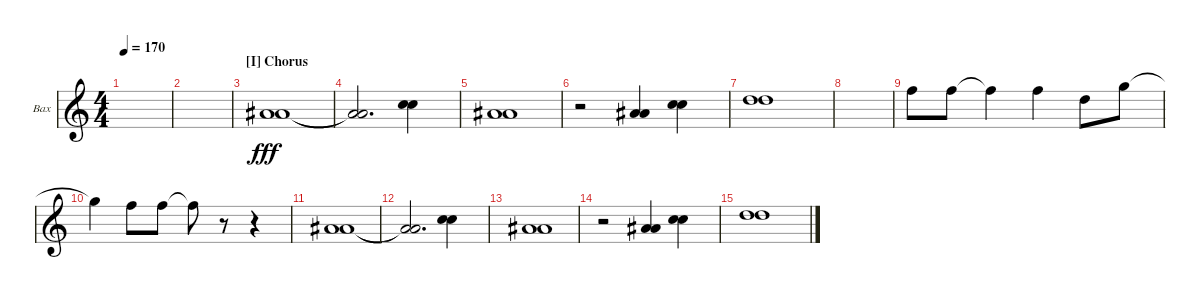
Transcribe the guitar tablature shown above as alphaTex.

\defaultSystemsLayout 4
\bracketExtendMode groupsimilarinstruments
\firstSystemTrackNameOrientation horizontal
\otherSystemsTrackNameOrientation horizontal
\track ("Backing Vocals" "Bax") {instrument electricguitarclean}
\staff {score}
\tuning (D4 A3 F3 C3 G2 D2)
\ts (4 4)
\tempo 170
\clef g2
\ks c
|
|
\section ("I" "Chorus")
(5.3 10.4).1{dy fff} |
(5.3{t} 10.4{t}).2{d} (7.3 12.4).4 |
(5.3 10.4).1 |
r.2 (5.3 10.4).4 (7.3 12.4).4 |
(9.3 14.4).1 |
|
12.3.8 12.3.8 12.3{t}.4 12.3.4 9.3.8 14.3.8 |
14.3{t}.4 12.3.8 12.3.8 12.3{t}.8 r.8 r.4 |
(5.3 10.4).1 |
(5.3{t} 10.4{t}).2{d} (7.3 12.4).4 |
(5.3 10.4).1 |
r.2 (5.3 10.4).4 (7.3 12.4).4 |
(9.3 14.4).1
